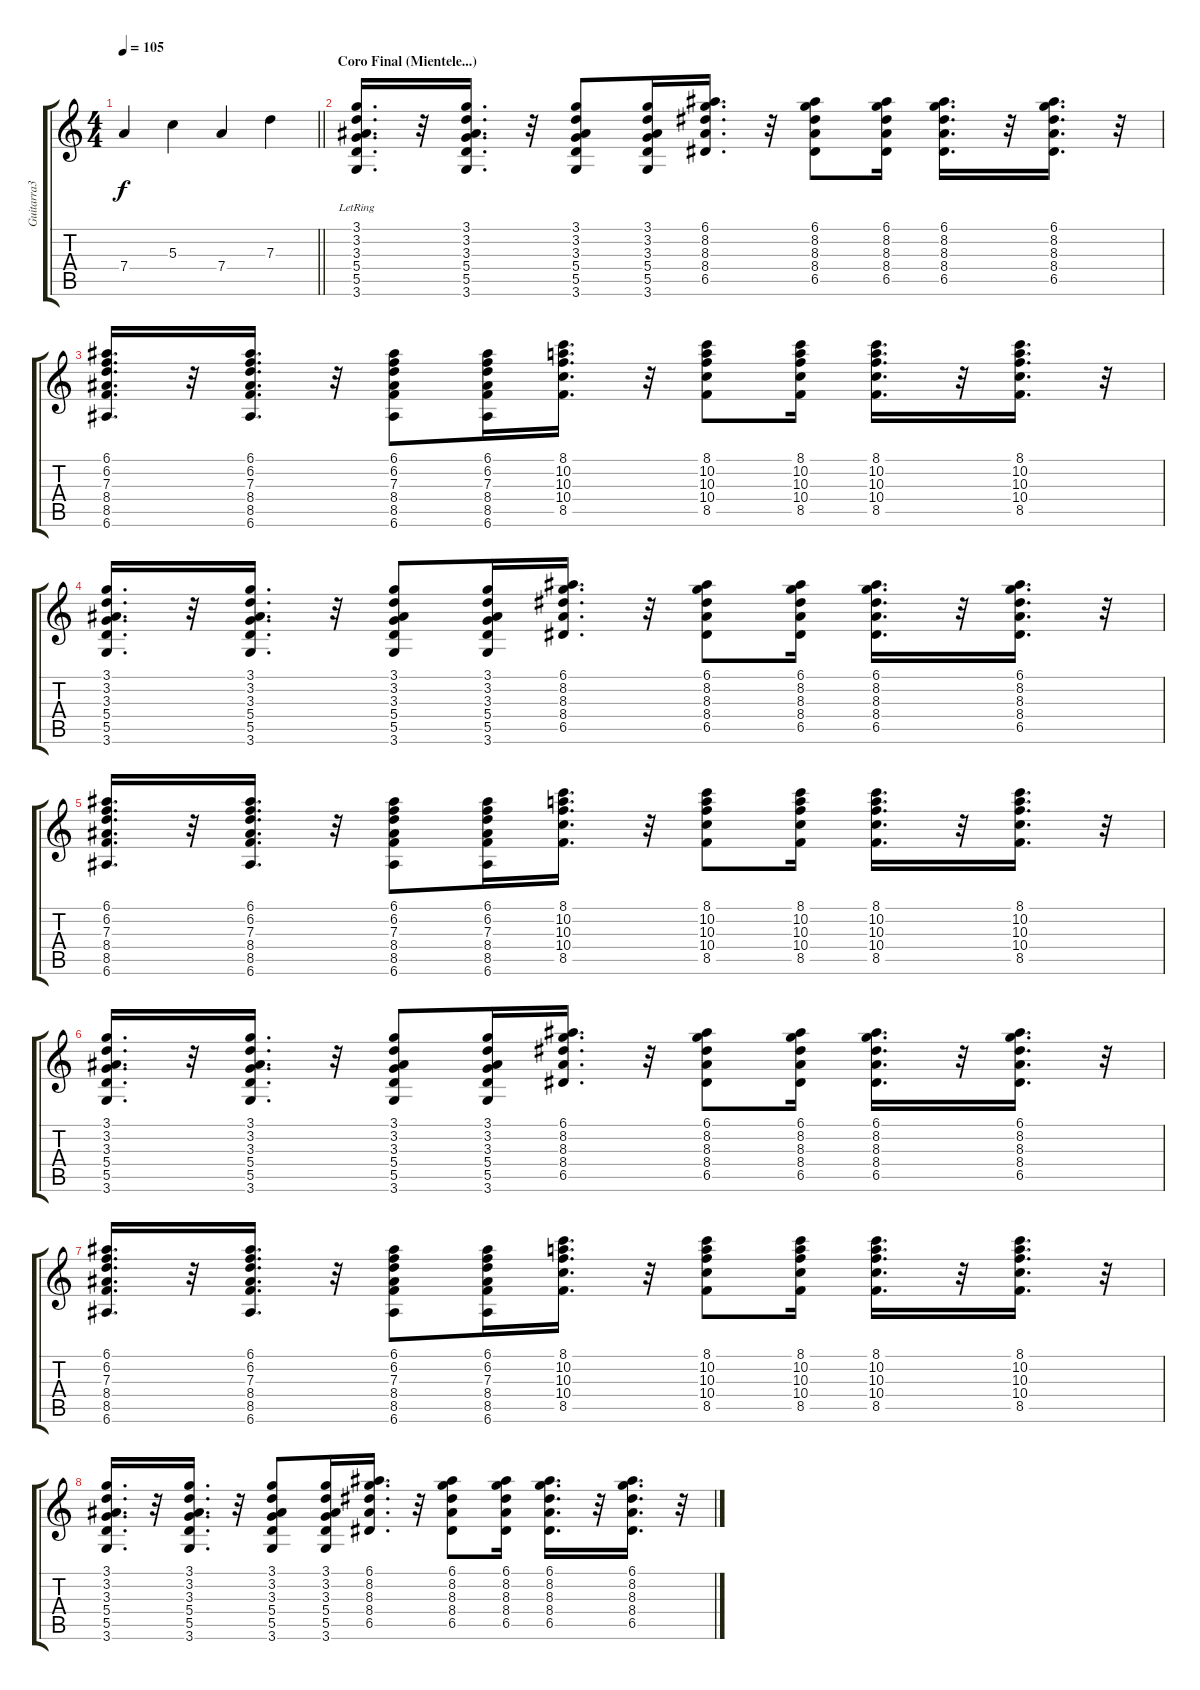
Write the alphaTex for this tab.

\track ("Guitarra3" "Guitarra3") {instrument distortionguitar}
\staff {score tabs}
\tuning (E4 B3 G3 D3 A2 E2) {hide}
\ts (4 4)
\tempo 105
\clef g2
\barLineRight lightlight
\ks c
7.4.4{dy f} 5.3.4 7.4.4 7.3.4 |
\section ("" "Coro Final (Mientele...)")
(3.1 3.2 3.3 5.4 5.5 3.6{lr}).16{d volume 12} r.32 (3.1 3.2 3.3 5.4 5.5 3.6).16{d} r.32 (3.1 3.2 3.3 5.4 5.5 3.6).8 (3.1 3.2 3.3 5.4 5.5 3.6).16 (6.1 8.2 8.3 8.4 6.5).16{d} r.32 (6.1 8.2 8.3 8.4 6.5).8 (6.1 8.2 8.3 8.4 6.5).16 (6.1 8.2 8.3 8.4 6.5).16{d} r.32 (6.1 8.2 8.3 8.4 6.5).16{d} r.32 |
(6.1 6.2 7.3 8.4 8.5 6.6).16{d} r.32 (6.1 6.2 7.3 8.4 8.5 6.6).16{d} r.32 (6.1 6.2 7.3 8.4 8.5 6.6).8 (6.1 6.2 7.3 8.4 8.5 6.6).16 (8.1 10.2 10.3 10.4 8.5).16{d} r.32 (8.1 10.2 10.3 10.4 8.5).8 (8.1 10.2 10.3 10.4 8.5).16 (8.1 10.2 10.3 10.4 8.5).16{d} r.32 (8.1 10.2 10.3 10.4 8.5).16{d} r.32 |
(3.1 3.2 3.3 5.4 5.5 3.6).16{d} r.32 (3.1 3.2 3.3 5.4 5.5 3.6).16{d} r.32 (3.1 3.2 3.3 5.4 5.5 3.6).8 (3.1 3.2 3.3 5.4 5.5 3.6).16 (6.1 8.2 8.3 8.4 6.5).16{d} r.32 (6.1 8.2 8.3 8.4 6.5).8 (6.1 8.2 8.3 8.4 6.5).16 (6.1 8.2 8.3 8.4 6.5).16{d} r.32 (6.1 8.2 8.3 8.4 6.5).16{d} r.32 |
(6.1 6.2 7.3 8.4 8.5 6.6).16{d} r.32 (6.1 6.2 7.3 8.4 8.5 6.6).16{d} r.32 (6.1 6.2 7.3 8.4 8.5 6.6).8 (6.1 6.2 7.3 8.4 8.5 6.6).16 (8.1 10.2 10.3 10.4 8.5).16{d} r.32 (8.1 10.2 10.3 10.4 8.5).8 (8.1 10.2 10.3 10.4 8.5).16 (8.1 10.2 10.3 10.4 8.5).16{d} r.32 (8.1 10.2 10.3 10.4 8.5).16{d} r.32 |
(3.1 3.2 3.3 5.4 5.5 3.6).16{d} r.32 (3.1 3.2 3.3 5.4 5.5 3.6).16{d} r.32 (3.1 3.2 3.3 5.4 5.5 3.6).8 (3.1 3.2 3.3 5.4 5.5 3.6).16 (6.1 8.2 8.3 8.4 6.5).16{d} r.32 (6.1 8.2 8.3 8.4 6.5).8 (6.1 8.2 8.3 8.4 6.5).16 (6.1 8.2 8.3 8.4 6.5).16{d} r.32 (6.1 8.2 8.3 8.4 6.5).16{d} r.32 |
(6.1 6.2 7.3 8.4 8.5 6.6).16{d} r.32 (6.1 6.2 7.3 8.4 8.5 6.6).16{d} r.32 (6.1 6.2 7.3 8.4 8.5 6.6).8 (6.1 6.2 7.3 8.4 8.5 6.6).16 (8.1 10.2 10.3 10.4 8.5).16{d} r.32 (8.1 10.2 10.3 10.4 8.5).8 (8.1 10.2 10.3 10.4 8.5).16 (8.1 10.2 10.3 10.4 8.5).16{d} r.32 (8.1 10.2 10.3 10.4 8.5).16{d} r.32 |
(3.1 3.2 3.3 5.4 5.5 3.6).16{d} r.32 (3.1 3.2 3.3 5.4 5.5 3.6).16{d} r.32 (3.1 3.2 3.3 5.4 5.5 3.6).8 (3.1 3.2 3.3 5.4 5.5 3.6).16 (6.1 8.2 8.3 8.4 6.5).16{d} r.32 (6.1 8.2 8.3 8.4 6.5).8 (6.1 8.2 8.3 8.4 6.5).16 (6.1 8.2 8.3 8.4 6.5).16{d} r.32 (6.1 8.2 8.3 8.4 6.5).16{d} r.32
